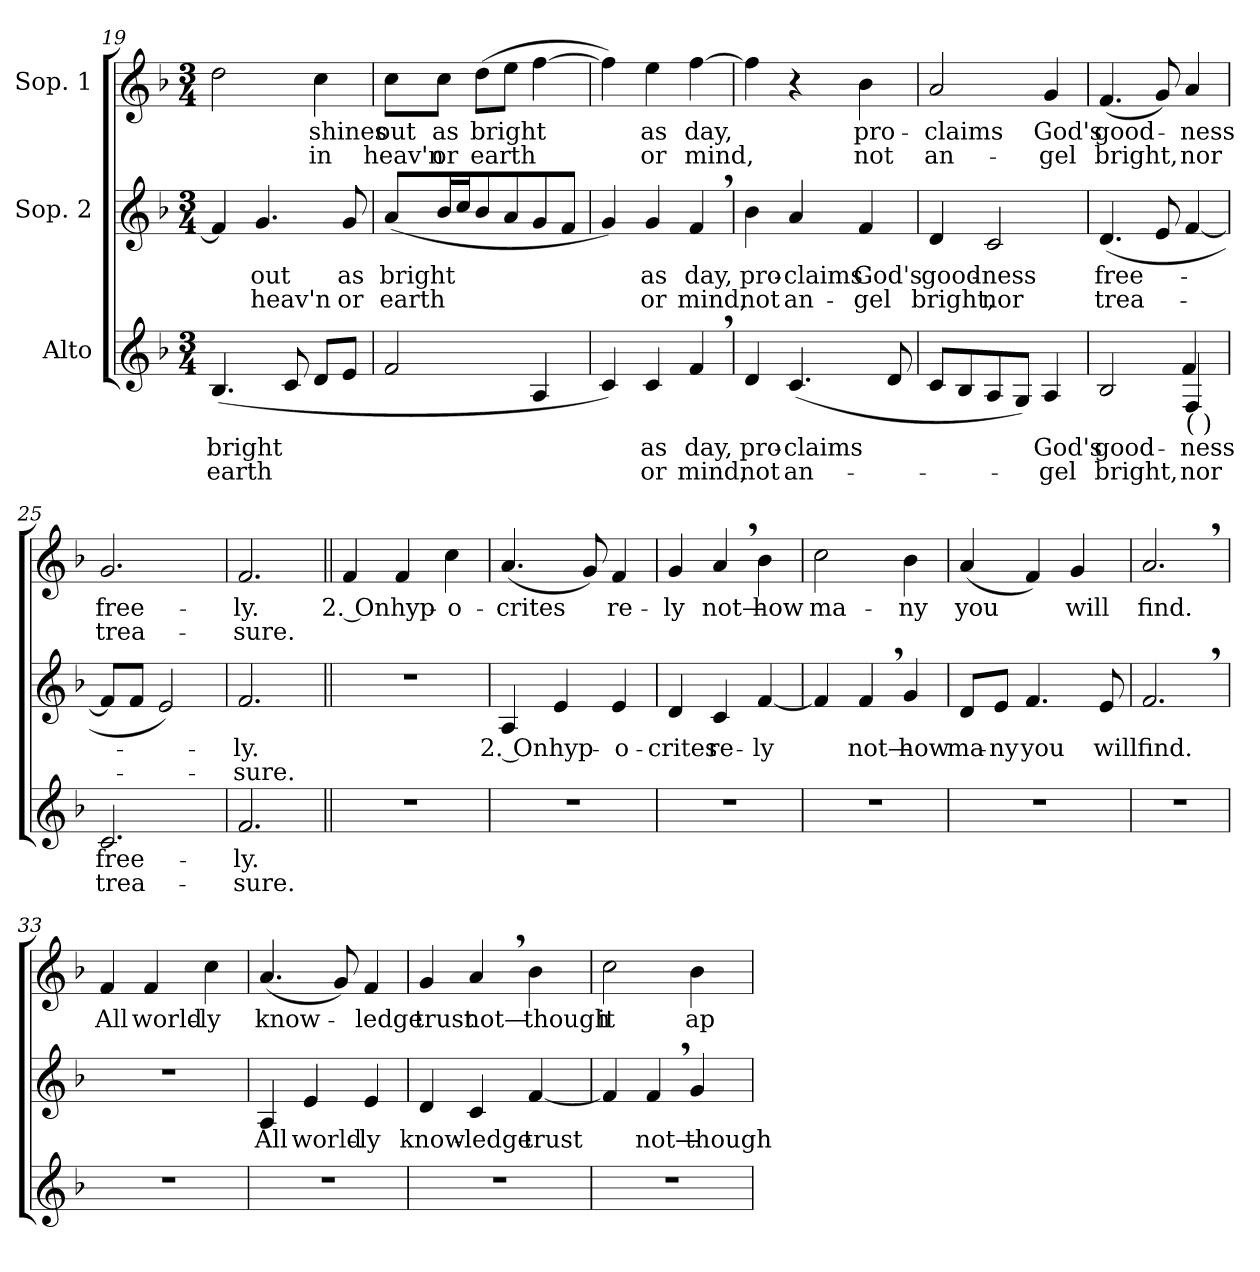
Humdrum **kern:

**kern	**text	**text	**kern	**text	**text	**kern	**text	**text
*part3	*part3	*part3	*part2	*part2	*part2	*part1	*part1	*part1
*staff3	*staff3	*staff3	*staff2	*staff2	*staff2	*staff1	*staff1	*staff1
*I"Alto	*	*	*I"Sop. 2	*	*	*I"Sop. 1	*	*
*clefG2	*	*	*clefG2	*	*	*clefG2	*	*
*k[b-]	*	*	*k[b-]	*	*	*k[b-]	*	*
*F:	*	*	*F:	*	*	*F:	*	*
*M3/4	*	*	*M3/4	*	*	*M3/4	*	*
=19	=19	=19	=19	=19	=19	=19	=19	=19
!	!LO:LY:b	!LO:LY:b	!	!	!	!	!	!
(<4.B-/	bright	earth	4f/]	.	.	2dd\	.	.
!	!	!	!	!LO:LY:b	!LO:LY:b	!	!	!
.	.	.	4.g/	out	heav'n	.	.	.
8c/	.	.	.	.	.	.	.	.
!	!	!	!	!	!	!	!LO:LY:b	!LO:LY:b
8d/L	.	.	.	.	.	4cc\	shines	in
!	!	!	!	!LO:LY:b	!LO:LY:b	!	!	!
8e/J	.	.	8g/	as	or	.	.	.
!!LO:LB:g=z
=20	=20	=20	=20	=20	=20	=20	=20	=20
!	!	!	!	!LO:LY:b	!LO:LY:b	!	!LO:LY:b	!LO:LY:b
2f/	.	.	(<8a/L	bright	earth	8cc\L	out	heav'n
!	!	!	!	!	!	!	!LO:LY:b	!LO:LY:b
.	.	.	16b-/L	.	.	8cc\J	as	or
.	.	.	16cc/J	.	.	.	.	.
!	!	!	!	!	!	!	!LO:LY:b	!LO:LY:b
.	.	.	8b-/	.	.	(>8dd\L	bright	earth
.	.	.	8a/	.	.	8ee\J	.	.
4A/	.	.	8g/	.	.	[4ff\	.	.
.	.	.	8f/J	.	.	.	.	.
=21	=21	=21	=21	=21	=21	=21	=21	=21
4c/)	.	.	4g/)	.	.	4ff\])	.	.
!	!LO:LY:b	!LO:LY:b	!	!LO:LY:b	!LO:LY:b	!	!LO:LY:b	!LO:LY:b
4c/	as	or	4g/	as	or	4ee\	as	or
!	!LO:LY:b	!LO:LY:b	!	!LO:LY:b	!LO:LY:b	!	!LO:LY:b	!LO:LY:b
4f,>/	day,	mind,	4f,>/	day,	mind,	[4ff\	day,	mind,
=22	=22	=22	=22	=22	=22	=22	=22	=22
!	!LO:LY:b	!LO:LY:b	!	!LO:LY:b	!LO:LY:b	!	!	!
4d/	pro-	not	4b-\	pro-	not	4ff\]	.	.
!	!LO:LY:b	!LO:LY:b	!	!LO:LY:b	!LO:LY:b	!	!	!
(<4.c/	-claims	an-	4a/	-claims	an-	4r	.	.
!	!	!	!	!LO:LY:b	!LO:LY:b	!	!LO:LY:b	!LO:LY:b
.	.	.	4f/	God's	-gel	4b-\	pro-	not
8d/	.	.	.	.	.	.	.	.
=23	=23	=23	=23	=23	=23	=23	=23	=23
!	!	!	!	!LO:LY:b	!LO:LY:b	!	!LO:LY:b	!LO:LY:b
8c/L	.	.	4d/	good-	bright,	2a/	-claims	an-
8B-/	.	.	.	.	.	.	.	.
!	!	!	!	!LO:LY:b	!LO:LY:b	!	!	!
8A/	.	.	2c/	-ness	nor	.	.	.
8G/J)	.	.	.	.	.	.	.	.
!	!LO:LY:b	!LO:LY:b	!	!	!	!	!LO:LY:b	!LO:LY:b
4A/	God's	-gel	.	.	.	4g/	God's	-gel
=24	=24	=24	=24	=24	=24	=24	=24	=24
!	!LO:LY:b	!LO:LY:b	!	!LO:LY:b	!LO:LY:b	!	!LO:LY:b	!LO:LY:b
*^	*	*	*	*	*	*	*	*
2B-/	2ryy	good-	bright,	(<4.d/	free-	trea-	(<4.f/	good-	bright,
.	.	.	.	8e/	.	.	8g/)	.	.
!LO:TX:b:t=( )	!	!	!	!	!	!	!	!	!
!	!	!LO:LY:b	!LO:LY:b	!	!	!	!	!LO:LY:b	!LO:LY:b
4F/	4f!/	-ness	nor	[4f/	.	.	4a/	-ness	nor
=25	=25	=25	=25	=25	=25	=25	=25	=25	=25
!	!	!LO:LY:b	!LO:LY:b	!	!	!	!	!LO:LY:b	!LO:LY:b
*v	*v	*	*	*	*	*	*	*	*
2.c/	free-	trea-	8f/L]	.	.	2.g/	free-	trea-
.	.	.	8f/J	.	.	.	.	.
.	.	.	2e/)	.	.	.	.	.
=26	=26	=26	=26	=26	=26	=26	=26	=26
!	!LO:LY:b	!LO:LY:b	!	!LO:LY:b	!LO:LY:b	!	!LO:LY:b	!LO:LY:b
2.f/	-ly.	-sure.	2.f/	-ly.	-sure.	2.f/	-ly.	-sure.
!!LO:PB:g=z
=27||	=27||	=27||	=27||	=27||	=27||	=27||	=27||	=27||
!	!	!	!	!	!	!	!LO:LY:b	!
2.r	.	.	2.r	.	.	4f/	2. On	.
!	!	!	!	!	!	!	!LO:LY:b	!
.	.	.	.	.	.	4f/	hyp-	.
!	!	!	!	!	!	!	!LO:LY:b	!
.	.	.	.	.	.	4cc\	-o-	.
=28	=28	=28	=28	=28	=28	=28	=28	=28
!	!	!	!	!LO:LY:b	!	!	!LO:LY:b	!
2.r	.	.	4A/	2. On	.	(<4.a/	-crites	.
!	!	!	!	!LO:LY:b	!	!	!	!
.	.	.	4e/	hyp-	.	.	.	.
.	.	.	.	.	.	8g/)	.	.
!	!	!	!	!LO:LY:b	!	!	!LO:LY:b	!
.	.	.	4e/	-o-	.	4f/	re-	.
=29	=29	=29	=29	=29	=29	=29	=29	=29
!	!	!	!	!LO:LY:b	!	!	!LO:LY:b	!
2.r	.	.	4d/	-crites	.	4g/	-ly	.
!	!	!	!	!LO:LY:b	!	!	!LO:LY:b	!
.	.	.	4c/	re-	.	4a,>/	not—	.
!	!	!	!	!LO:LY:b	!	!	!LO:LY:b	!
.	.	.	[4f/	-ly	.	4b-\	how	.
=30	=30	=30	=30	=30	=30	=30	=30	=30
!	!	!	!	!	!	!	!LO:LY:b	!
2.r	.	.	4f/]	.	.	2cc\	ma-	.
!	!	!	!	!LO:LY:b	!	!	!	!
.	.	.	4f,>/	not—	.	.	.	.
!	!	!	!	!LO:LY:b	!	!	!LO:LY:b	!
.	.	.	4g/	how	.	4b-\	-ny	.
=31	=31	=31	=31	=31	=31	=31	=31	=31
!	!	!	!	!LO:LY:b	!	!	!LO:LY:b	!
2.r	.	.	8d/L	ma-	.	(<4a/	you	.
!	!	!	!	!LO:LY:b	!	!	!	!
.	.	.	8e/J	-ny	.	.	.	.
!	!	!	!	!LO:LY:b	!	!	!	!
.	.	.	4.f/	you	.	4f/)	.	.
!	!	!	!	!	!	!	!LO:LY:b	!
.	.	.	.	.	.	4g/	will	.
!	!	!	!	!LO:LY:b	!	!	!	!
.	.	.	8e/	will	.	.	.	.
!!LO:LB:g=z
=32	=32	=32	=32	=32	=32	=32	=32	=32
!	!	!	!	!LO:LY:b	!	!	!LO:LY:b	!
2.r	.	.	2.f,>/	find.	.	2.a,>/	find.	.
=33	=33	=33	=33	=33	=33	=33	=33	=33
!	!	!	!	!	!	!	!LO:LY:b	!
2.r	.	.	2.r	.	.	4f/	All	.
!	!	!	!	!	!	!	!LO:LY:b	!
.	.	.	.	.	.	4f/	world-	.
!	!	!	!	!	!	!	!LO:LY:b	!
.	.	.	.	.	.	4cc\	-ly	.
=34	=34	=34	=34	=34	=34	=34	=34	=34
!	!	!	!	!LO:LY:b	!	!	!LO:LY:b	!
2.r	.	.	4A/	All	.	(<4.a/	know-	.
!	!	!	!	!LO:LY:b	!	!	!	!
.	.	.	4e/	world-	.	.	.	.
.	.	.	.	.	.	8g/)	.	.
!	!	!	!	!LO:LY:b	!	!	!LO:LY:b	!
.	.	.	4e/	-ly	.	4f/	-ledge	.
=35	=35	=35	=35	=35	=35	=35	=35	=35
!	!	!	!	!LO:LY:b	!	!	!LO:LY:b	!
2.r	.	.	4d/	know-	.	4g/	trust	.
!	!	!	!	!LO:LY:b	!	!	!LO:LY:b	!
.	.	.	4c/	-ledge	.	4a,>/	not—	.
!	!	!	!	!LO:LY:b	!	!	!LO:LY:b	!
.	.	.	[4f/	trust	.	4b-\	though	.
!!LO:LB:g=z
=36	=36	=36	=36	=36	=36	=36	=36	=36
!	!	!	!	!	!	!	!LO:LY:b	!
2.r	.	.	4f/]	.	.	2cc\	it	.
!	!	!	!	!LO:LY:b	!	!	!	!
.	.	.	4f,>/	not—	.	.	.	.
!	!	!	!	!LO:LY:b	!	!	!LO:LY:b	!
.	.	.	4g/	though	.	4b-\	ap-	.
=	=	=	=	=	=	=	=	=
*-	*-	*-	*-	*-	*-	*-	*-	*-
